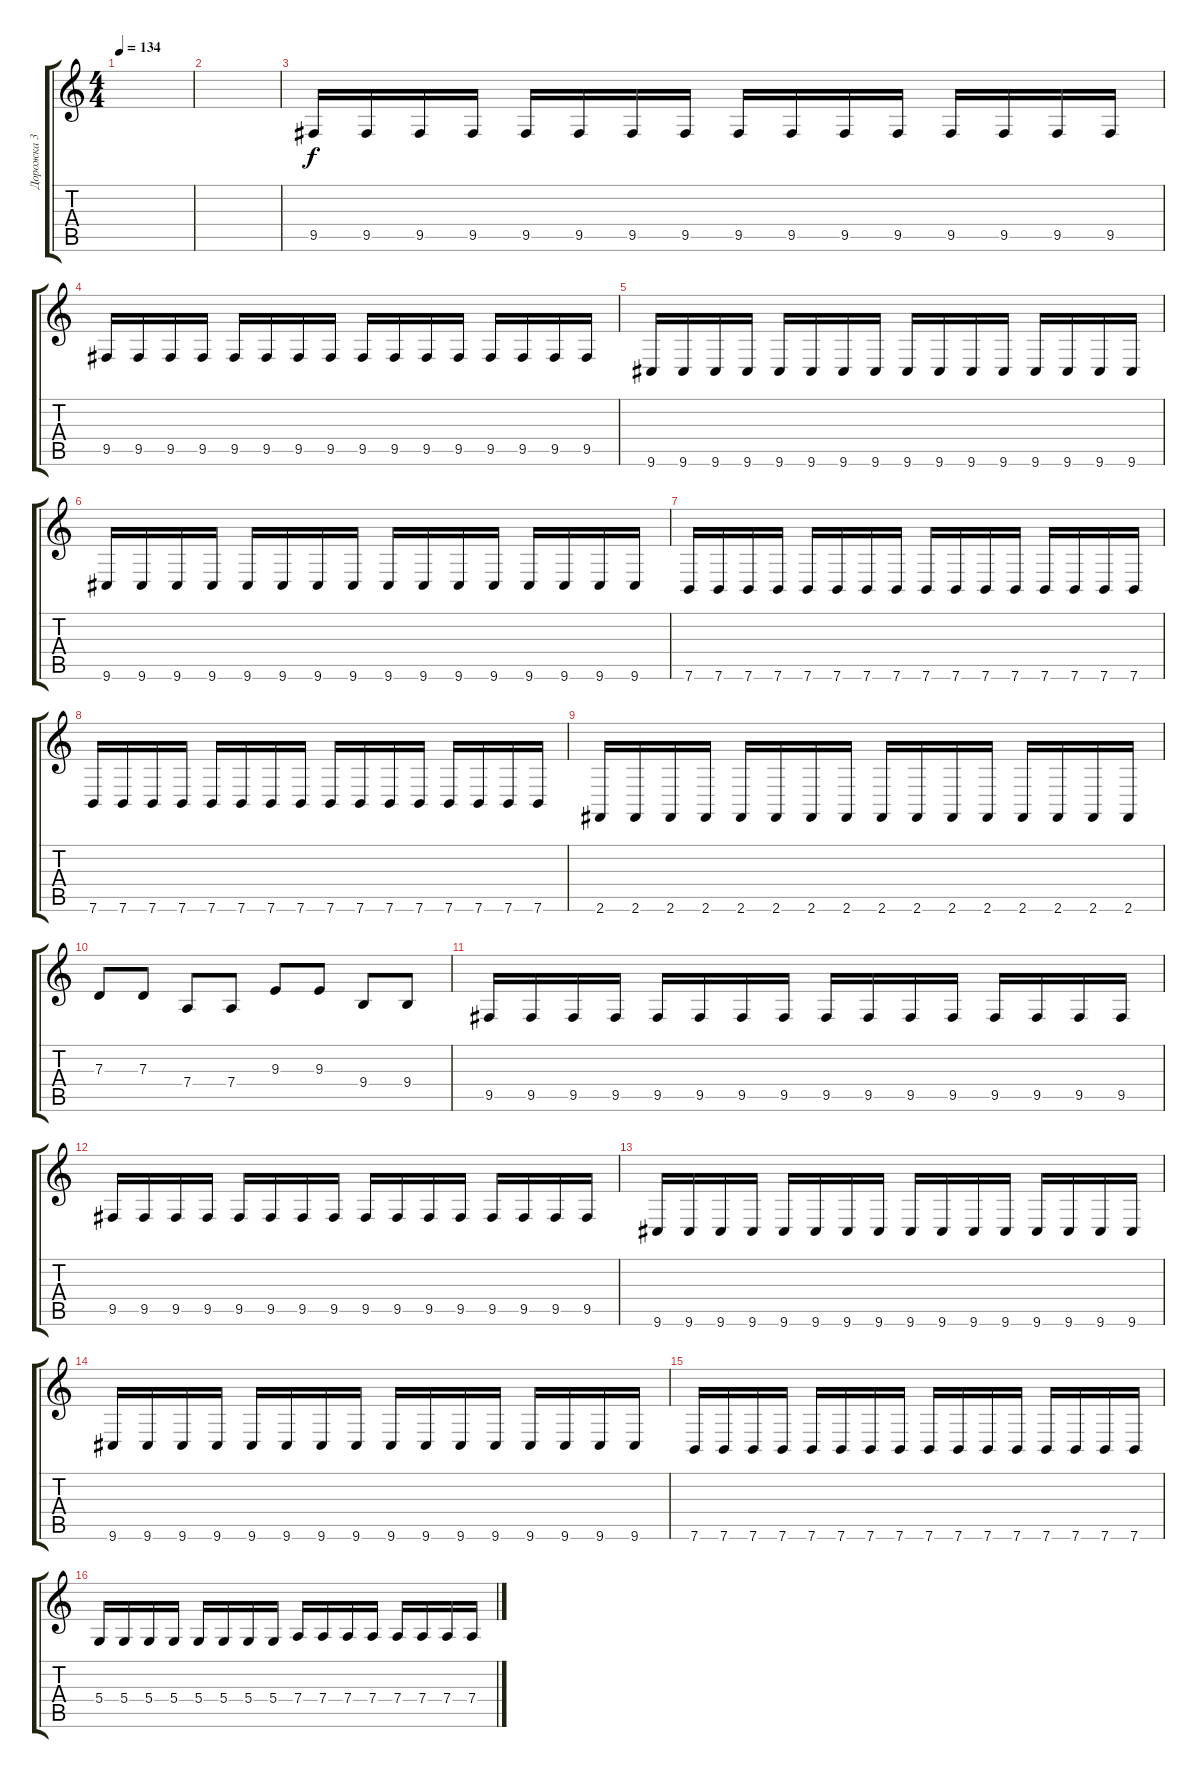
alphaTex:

\track ("Дорожка 3" "Дорожка 3") {instrument pizzicatostrings}
\staff {score tabs}
\tuning (E4 B3 G3 D3 A2 E2) {hide}
\ts (4 4)
\tempo 134
\clef g2
\ks c
|
|
9.5.16 9.5.16 9.5.16 9.5.16 9.5.16 9.5.16 9.5.16 9.5.16 9.5.16 9.5.16 9.5.16 9.5.16 9.5.16 9.5.16 9.5.16 9.5.16 |
9.5.16 9.5.16 9.5.16 9.5.16 9.5.16 9.5.16 9.5.16 9.5.16 9.5.16 9.5.16 9.5.16 9.5.16 9.5.16 9.5.16 9.5.16 9.5.16 |
9.6.16 9.6.16 9.6.16 9.6.16 9.6.16 9.6.16 9.6.16 9.6.16 9.6.16 9.6.16 9.6.16 9.6.16 9.6.16 9.6.16 9.6.16 9.6.16 |
9.6.16 9.6.16 9.6.16 9.6.16 9.6.16 9.6.16 9.6.16 9.6.16 9.6.16 9.6.16 9.6.16 9.6.16 9.6.16 9.6.16 9.6.16 9.6.16 |
7.6.16 7.6.16 7.6.16 7.6.16 7.6.16 7.6.16 7.6.16 7.6.16 7.6.16 7.6.16 7.6.16 7.6.16 7.6.16 7.6.16 7.6.16 7.6.16 |
7.6.16 7.6.16 7.6.16 7.6.16 7.6.16 7.6.16 7.6.16 7.6.16 7.6.16 7.6.16 7.6.16 7.6.16 7.6.16 7.6.16 7.6.16 7.6.16 |
2.6.16 2.6.16 2.6.16 2.6.16 2.6.16 2.6.16 2.6.16 2.6.16 2.6.16 2.6.16 2.6.16 2.6.16 2.6.16 2.6.16 2.6.16 2.6.16 |
7.3.8{volume 11} 7.3.8 7.4.8 7.4.8 9.3.8 9.3.8 9.4.8 9.4.8 |
9.5.16{volume 5} 9.5.16 9.5.16 9.5.16 9.5.16 9.5.16 9.5.16 9.5.16 9.5.16 9.5.16 9.5.16 9.5.16 9.5.16 9.5.16 9.5.16 9.5.16 |
9.5.16 9.5.16 9.5.16 9.5.16 9.5.16 9.5.16 9.5.16 9.5.16 9.5.16 9.5.16 9.5.16 9.5.16 9.5.16 9.5.16 9.5.16 9.5.16 |
9.6.16 9.6.16 9.6.16 9.6.16 9.6.16 9.6.16 9.6.16 9.6.16 9.6.16 9.6.16 9.6.16 9.6.16 9.6.16 9.6.16 9.6.16 9.6.16 |
9.6.16 9.6.16 9.6.16 9.6.16 9.6.16 9.6.16 9.6.16 9.6.16 9.6.16 9.6.16 9.6.16 9.6.16 9.6.16 9.6.16 9.6.16 9.6.16 |
7.6.16 7.6.16 7.6.16 7.6.16 7.6.16 7.6.16 7.6.16 7.6.16 7.6.16 7.6.16 7.6.16 7.6.16 7.6.16 7.6.16 7.6.16 7.6.16 |
5.4.16 5.4.16 5.4.16 5.4.16 5.4.16 5.4.16 5.4.16 5.4.16 7.4.16 7.4.16 7.4.16 7.4.16 7.4.16 7.4.16 7.4.16 7.4.16
